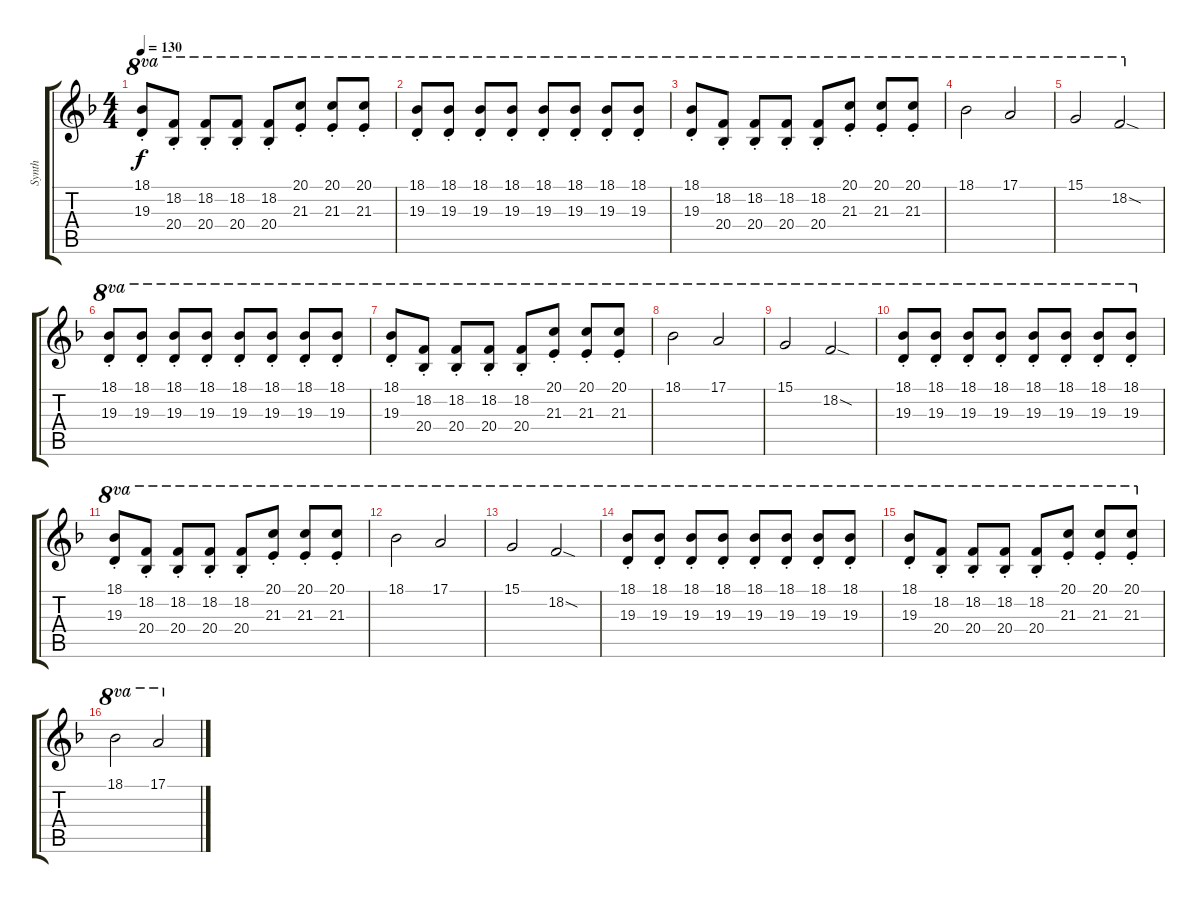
\track ("Synth" "Synth") {instrument synthstrings1}
\staff {score tabs}
\tuning (E4 B3 G3 D3 A2 E2) {hide}
\ts (4 4)
\tempo 130
\clef g2
\ks f
(18.1{st} 19.3{st}).8{ot 8va dy f} (18.2{st} 20.4{st}).8{ot 8va} (18.2{st} 20.4{st}).8{ot 8va} (18.2{st} 20.4{st}).8{ot 8va} (18.2{st} 20.4{st}).8{ot 8va} (20.1{st} 21.3{st}).8{ot 8va} (20.1{st} 21.3{st}).8{ot 8va} (20.1{st} 21.3{st}).8{ot 8va} |
(18.1{st} 19.3{st}).8{ot 8va} (18.1{st} 19.3{st}).8{ot 8va} (18.1{st} 19.3{st}).8{ot 8va} (18.1{st} 19.3{st}).8{ot 8va} (18.1{st} 19.3{st}).8{ot 8va} (18.1{st} 19.3{st}).8{ot 8va} (18.1{st} 19.3{st}).8{ot 8va} (18.1{st} 19.3{st}).8{ot 8va} |
(18.1{st} 19.3{st}).8{ot 8va} (18.2{st} 20.4{st}).8{ot 8va} (18.2{st} 20.4{st}).8{ot 8va} (18.2{st} 20.4{st}).8{ot 8va} (18.2{st} 20.4{st}).8{ot 8va} (20.1{st} 21.3{st}).8{ot 8va} (20.1{st} 21.3{st}).8{ot 8va} (20.1{st} 21.3{st}).8{ot 8va} |
18.1.2{ot 8va} 17.1.2{ot 8va} |
15.1.2{ot 8va} 18.2{sod}.2{ot 8va} |
(18.1{st} 19.3{st}).8{ot 8va} (18.1{st} 19.3{st}).8{ot 8va} (18.1{st} 19.3{st}).8{ot 8va} (18.1{st} 19.3{st}).8{ot 8va} (18.1{st} 19.3{st}).8{ot 8va} (18.1{st} 19.3{st}).8{ot 8va} (18.1{st} 19.3{st}).8{ot 8va} (18.1{st} 19.3{st}).8{ot 8va} |
(18.1{st} 19.3{st}).8{ot 8va} (18.2{st} 20.4{st}).8{ot 8va} (18.2{st} 20.4{st}).8{ot 8va} (18.2{st} 20.4{st}).8{ot 8va} (18.2{st} 20.4{st}).8{ot 8va} (20.1{st} 21.3{st}).8{ot 8va} (20.1{st} 21.3{st}).8{ot 8va} (20.1{st} 21.3{st}).8{ot 8va} |
18.1.2{ot 8va} 17.1.2{ot 8va} |
15.1.2{ot 8va} 18.2{sod}.2{ot 8va} |
(18.1{st} 19.3{st}).8{ot 8va} (18.1{st} 19.3{st}).8{ot 8va} (18.1{st} 19.3{st}).8{ot 8va} (18.1{st} 19.3{st}).8{ot 8va} (18.1{st} 19.3{st}).8{ot 8va} (18.1{st} 19.3{st}).8{ot 8va} (18.1{st} 19.3{st}).8{ot 8va} (18.1{st} 19.3{st}).8{ot 8va} |
(18.1{st} 19.3{st}).8{ot 8va} (18.2{st} 20.4{st}).8{ot 8va} (18.2{st} 20.4{st}).8{ot 8va} (18.2{st} 20.4{st}).8{ot 8va} (18.2{st} 20.4{st}).8{ot 8va} (20.1{st} 21.3{st}).8{ot 8va} (20.1{st} 21.3{st}).8{ot 8va} (20.1{st} 21.3{st}).8{ot 8va} |
18.1.2{ot 8va} 17.1.2{ot 8va} |
15.1.2{ot 8va} 18.2{sod}.2{ot 8va} |
(18.1{st} 19.3{st}).8{ot 8va} (18.1{st} 19.3{st}).8{ot 8va} (18.1{st} 19.3{st}).8{ot 8va} (18.1{st} 19.3{st}).8{ot 8va} (18.1{st} 19.3{st}).8{ot 8va} (18.1{st} 19.3{st}).8{ot 8va} (18.1{st} 19.3{st}).8{ot 8va} (18.1{st} 19.3{st}).8{ot 8va} |
(18.1{st} 19.3{st}).8{ot 8va} (18.2{st} 20.4{st}).8{ot 8va} (18.2{st} 20.4{st}).8{ot 8va} (18.2{st} 20.4{st}).8{ot 8va} (18.2{st} 20.4{st}).8{ot 8va} (20.1{st} 21.3{st}).8{ot 8va} (20.1{st} 21.3{st}).8{ot 8va} (20.1{st} 21.3{st}).8{ot 8va} |
18.1.2{ot 8va} 17.1.2{ot 8va}
